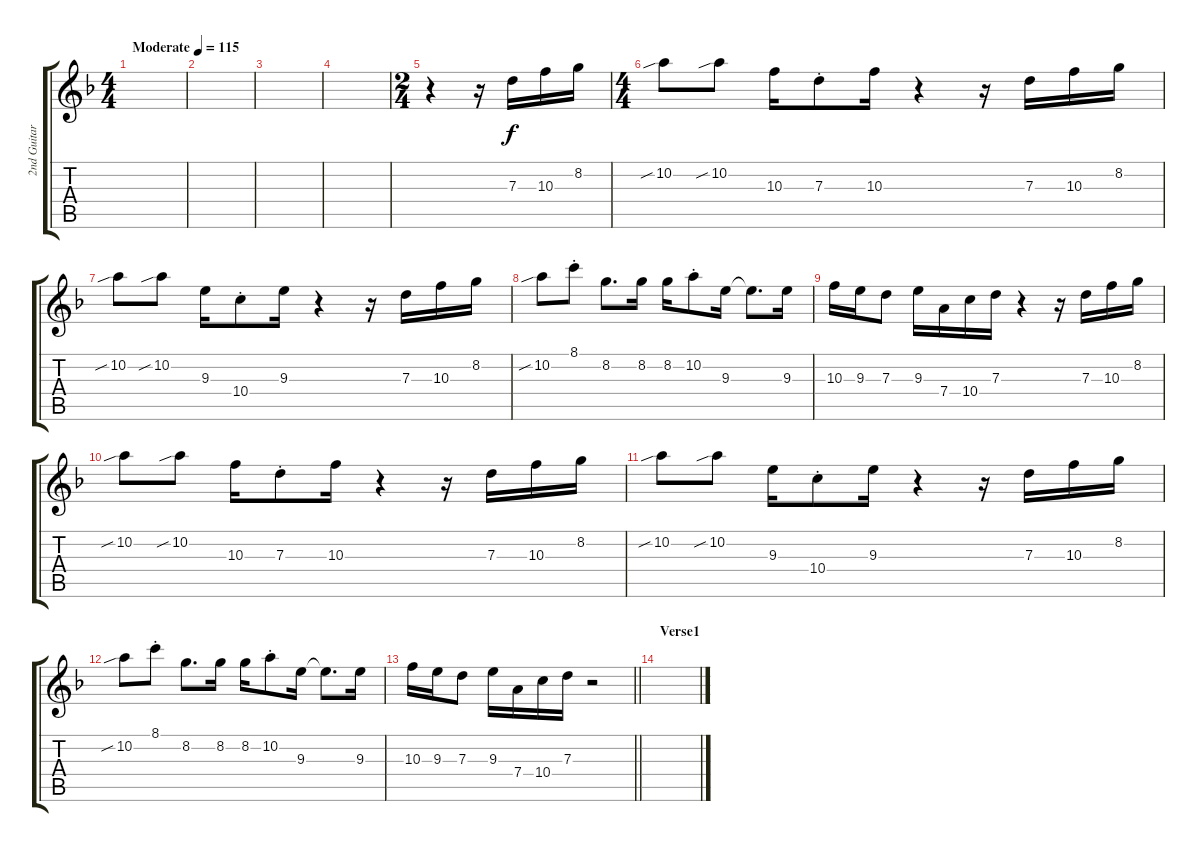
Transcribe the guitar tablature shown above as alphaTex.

\track ("2nd Guitar" "2nd Guitar") {instrument electricguitarjazz}
\staff {score tabs}
\tuning (E4 B3 G3 D3 A2 E2) {hide}
\ts (4 4)
\tempo (115 "Moderate")
\clef g2
\ks f
|
|
|
|
\ts (2 4)
r.4 r.16 7.3.16 10.3.16 8.2.16 |
\ts (4 4)
10.2{sib}.8 10.2{sib}.8 10.3.16 7.3{st}.8 10.3.16 r.4 r.16 7.3.16 10.3.16 8.2.16 |
10.2{sib}.8 10.2{sib}.8 9.3.16 10.4{st}.8 9.3.16 r.4 r.16 7.3.16 10.3.16 8.2.16 |
10.2{sib}.8 8.1{st}.8 8.2.8{d} 8.2.16 8.2.16 10.2{st}.8 9.3.16 9.3{t}.8{d} 9.3.16 |
10.3.16 9.3.16 7.3.8 9.3.16 7.4.16 10.4.16 7.3.16 r.4 r.16 7.3.16 10.3.16 8.2.16 |
10.2{sib}.8 10.2{sib}.8 10.3.16 7.3{st}.8 10.3.16 r.4 r.16 7.3.16 10.3.16 8.2.16 |
10.2{sib}.8 10.2{sib}.8 9.3.16 10.4{st}.8 9.3.16 r.4 r.16 7.3.16 10.3.16 8.2.16 |
10.2{sib}.8 8.1{st}.8 8.2.8{d} 8.2.16 8.2.16 10.2{st}.8 9.3.16 9.3{t}.8{d} 9.3.16 |
\barLineRight lightlight
10.3.16 9.3.16 7.3.8 9.3.16 7.4.16 10.4.16 7.3.16 r.2 |
\section ("" "Verse1")
